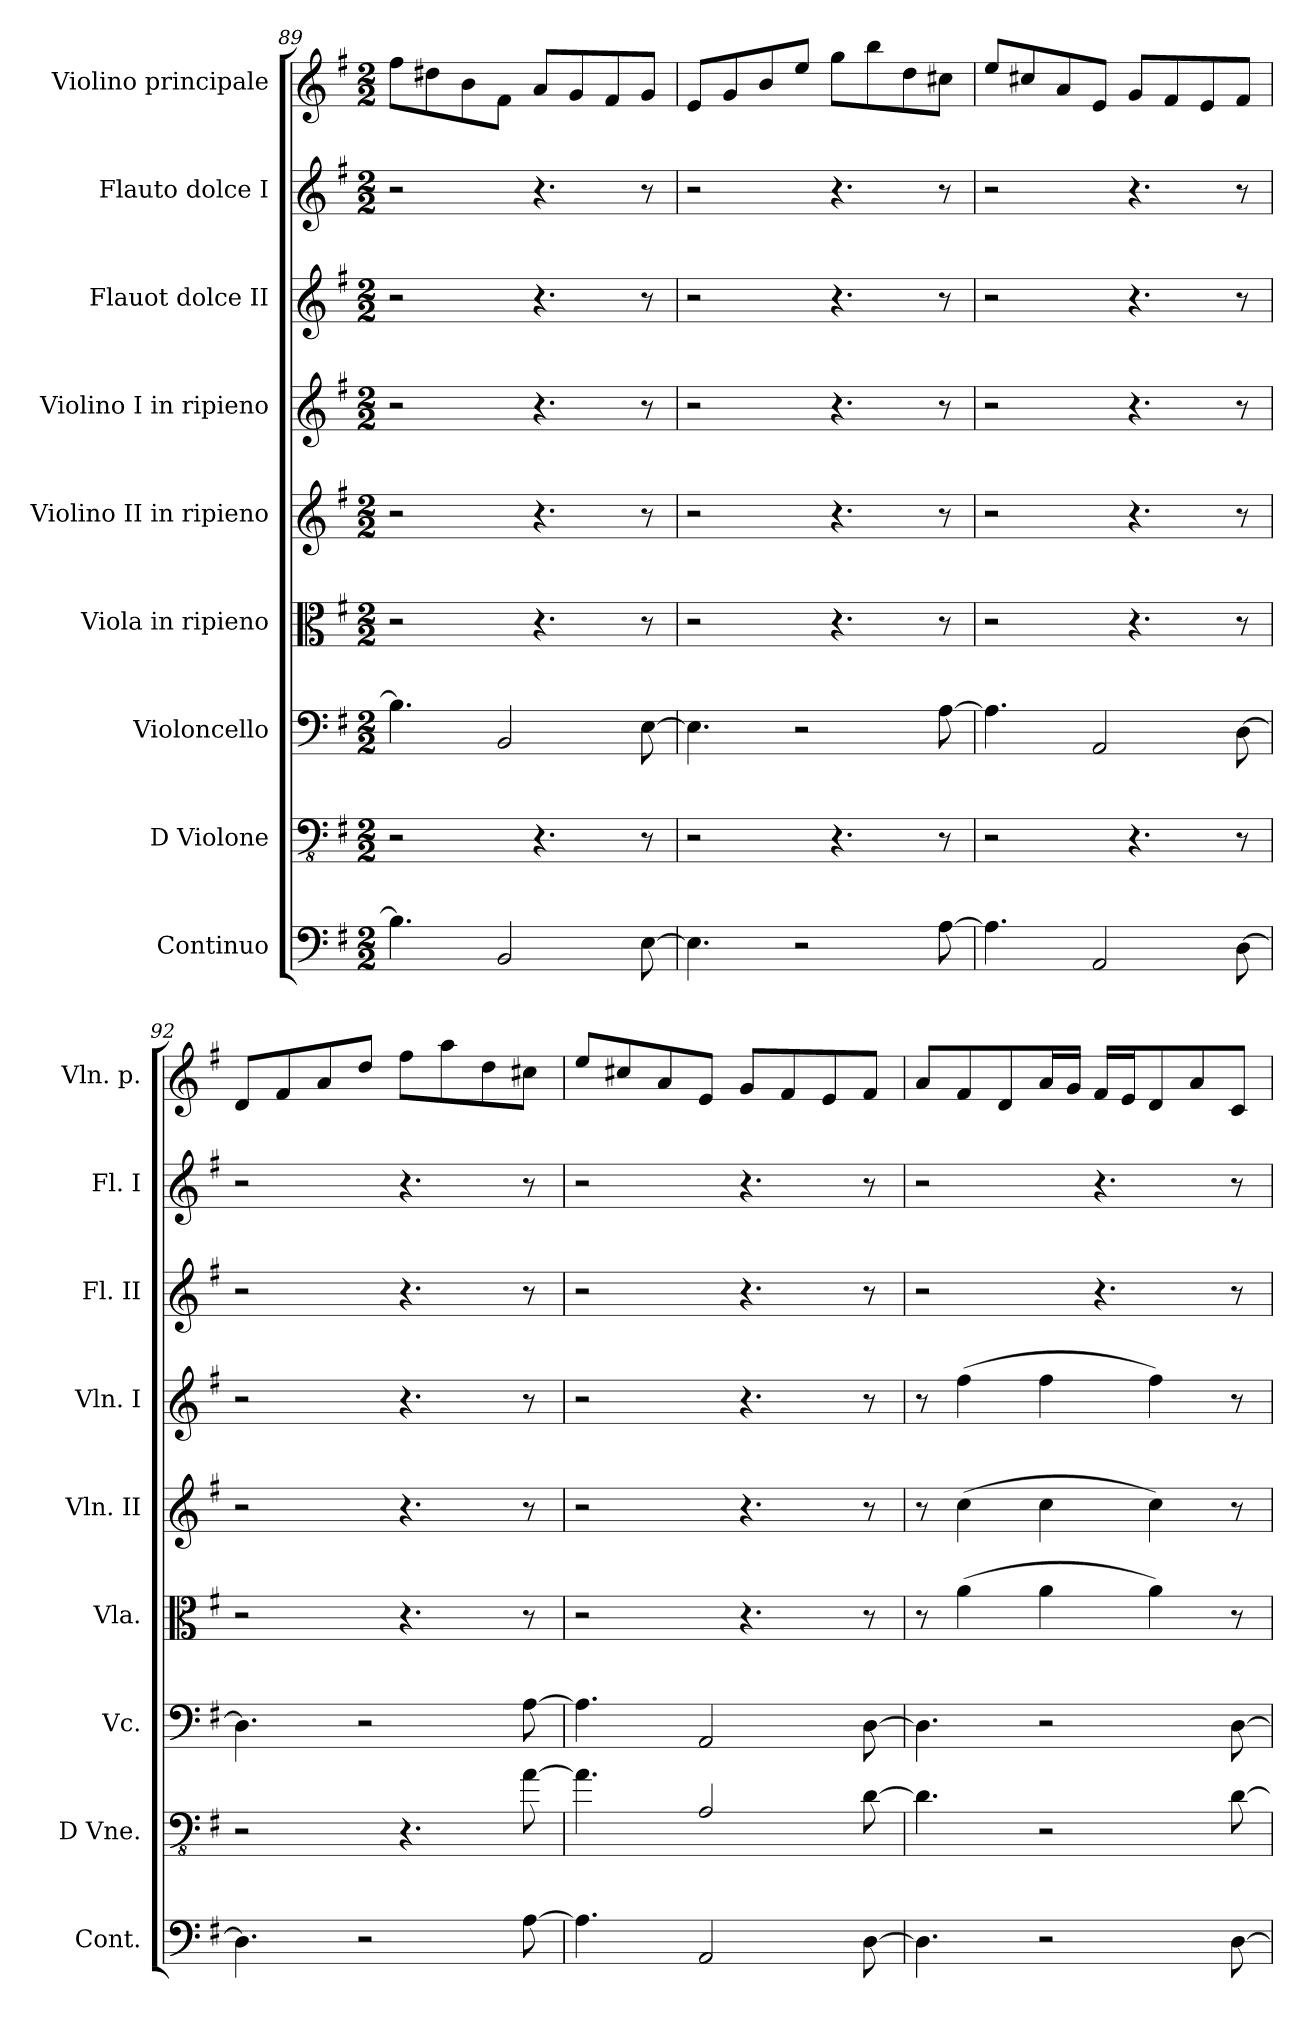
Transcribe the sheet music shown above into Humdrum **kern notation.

**kern	**kern	**kern	**kern	**kern	**kern	**kern	**kern	**kern
*part9	*part8	*part7	*part6	*part5	*part4	*part3	*part2	*part1
*staff9	*staff8	*staff7	*staff6	*staff5	*staff4	*staff3	*staff2	*staff1
*I"Continuo	*I"D Violone	*I"Violoncello	*I"Viola in ripieno	*I"Violino II in ripieno	*I"Violino I in ripieno	*I"Flauot dolce II	*I"Flauto dolce I	*I"Violino principale
*I'Cont.	*I'D Vne.	*I'Vc.	*I'Vla.	*I'Vln. II	*I'Vln. I	*I'Fl. II	*I'Fl. I	*I'Vln. p.
*clefF4	*clefFv4	*clefF4	*clefC3	*clefG2	*clefG2	*clefG2	*clefG2	*clefG2
*	*ITrd7c12	*	*	*	*	*	*	*
*k[f#]	*k[f#]	*k[f#]	*k[f#]	*k[f#]	*k[f#]	*k[f#]	*k[f#]	*k[f#]
*M2/2	*M2/2	*M2/2	*M2/2	*M2/2	*M2/2	*M2/2	*M2/2	*M2/2
=89	=89	=89	=89	=89	=89	=89	=89	=89
4.B\]	2r	4.B\]	2r	2r	2r	2r	2r	8ff#\L
.	.	.	.	.	.	.	.	8dd#X\
.	.	.	.	.	.	.	.	8b\
2BB/	.	2BB/	.	.	.	.	.	8f#\J
.	4.r	.	4.r	4.r	4.r	4.r	4.r	8a/L
.	.	.	.	.	.	.	.	8g/
.	.	.	.	.	.	.	.	8f#/
[8E\	8r	[8E\	8r	8r	8r	8r	8r	8g/J
=90	=90	=90	=90	=90	=90	=90	=90	=90
4.E\]	2r	4.E\]	2r	2r	2r	2r	2r	8e/L
.	.	.	.	.	.	.	.	8g/
.	.	.	.	.	.	.	.	8b/
2r	.	2r	.	.	.	.	.	8ee/J
.	4.r	.	4.r	4.r	4.r	4.r	4.r	8gg\L
.	.	.	.	.	.	.	.	8bb\
.	.	.	.	.	.	.	.	8dd\
[8A\	8r	[8A\	8r	8r	8r	8r	8r	8cc#X\J
=91	=91	=91	=91	=91	=91	=91	=91	=91
4.A\]	2r	4.A\]	2r	2r	2r	2r	2r	8ee/L
.	.	.	.	.	.	.	.	8cc#X/
.	.	.	.	.	.	.	.	8a/
2AA/	.	2AA/	.	.	.	.	.	8e/J
.	4.r	.	4.r	4.r	4.r	4.r	4.r	8g/L
.	.	.	.	.	.	.	.	8f#/
.	.	.	.	.	.	.	.	8e/
[8D\	8r	[8D\	8r	8r	8r	8r	8r	8f#/J
!!LO:PB:g=z
=92	=92	=92	=92	=92	=92	=92	=92	=92
4.D\]	2r	4.D\]	2r	2r	2r	2r	2r	8d/L
.	.	.	.	.	.	.	.	8f#/
.	.	.	.	.	.	.	.	8a/
2r	.	2r	.	.	.	.	.	8dd/J
.	4.r	.	4.r	4.r	4.r	4.r	4.r	8ff#\L
.	.	.	.	.	.	.	.	8aa\
.	.	.	.	.	.	.	.	8dd\
[8A\	[8AA\	[8A\	8r	8r	8r	8r	8r	8cc#X\J
=93	=93	=93	=93	=93	=93	=93	=93	=93
4.A\]	4.AA\]	4.A\]	2r	2r	2r	2r	2r	8ee/L
.	.	.	.	.	.	.	.	8cc#X/
.	.	.	.	.	.	.	.	8a/
2AA/	2AAA/	2AA/	.	.	.	.	.	8e/J
.	.	.	4.r	4.r	4.r	4.r	4.r	8g/L
.	.	.	.	.	.	.	.	8f#/
.	.	.	.	.	.	.	.	8e/
[8D\	[8DD\	[8D\	8r	8r	8r	8r	8r	8f#/J
=94	=94	=94	=94	=94	=94	=94	=94	=94
4.D\]	4.DD\]	4.D\]	8r	8r	8r	2r	2r	8a/L
.	.	.	(>4a\	(>4cc\	(>4ff#\	.	.	8f#/
.	.	.	.	.	.	.	.	8d/
2r	2r	2r	4a\	4cc\	4ff#\	.	.	16a/L
.	.	.	.	.	.	.	.	16g/JJ
.	.	.	.	.	.	4.r	4.r	16f#/LL
.	.	.	.	.	.	.	.	16e/J
.	.	.	4a\)	4cc\)	4ff#\)	.	.	8d/
.	.	.	.	.	.	.	.	8a/
[8D\	[8DD\	[8D\	8r	8r	8r	8r	8r	8c/J
=	=	=	=	=	=	=	=	=
*-	*-	*-	*-	*-	*-	*-	*-	*-
